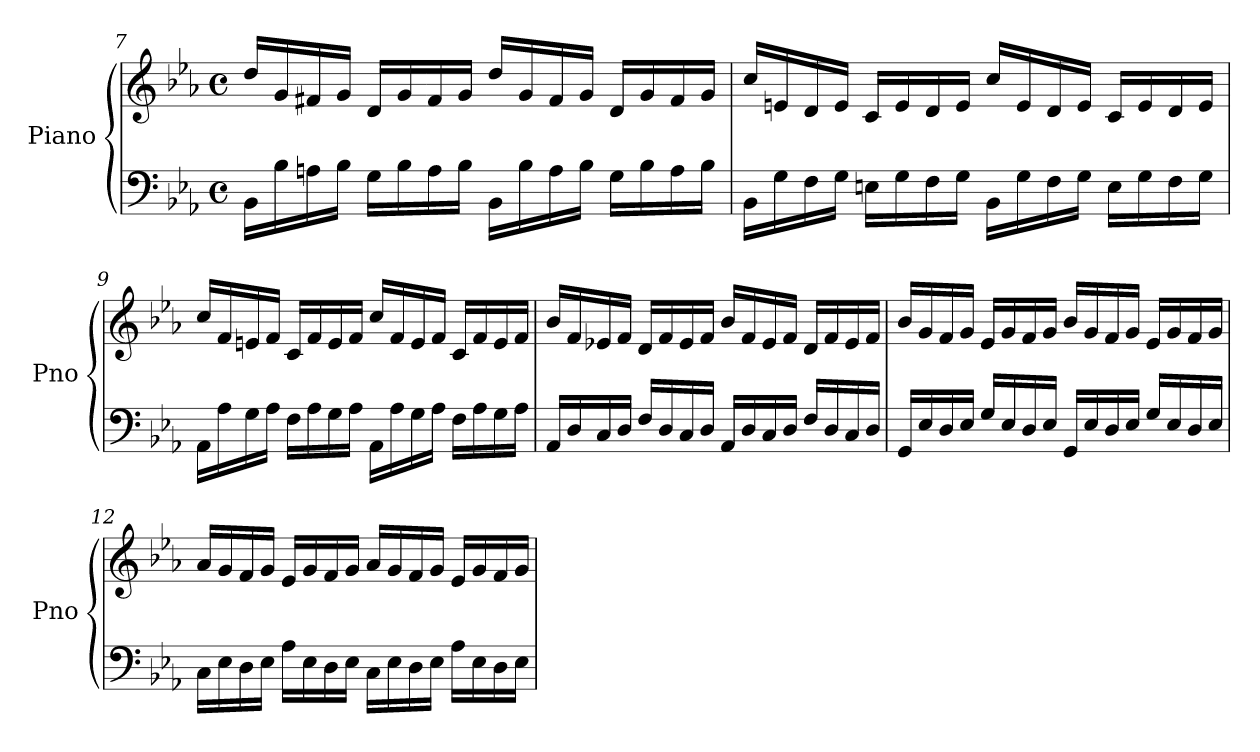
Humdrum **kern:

**kern	**kern
*part1	*part1
*staff2	*staff1
*I"Piano	*
*I'Pno	*
*clefF4	*clefG2
*k[b-e-a-]	*k[b-e-a-]
*M4/4	*M4/4
*met(c)	*met(c)
=7	=7
16BB-\LL	16dd/LL
16B-\	16g/
16An\	16f#X/
16B-\JJ	16g/JJ
16G\LL	16d/LL
16B-\	16g/
16A\	16f#/
16B-\JJ	16g/JJ
16BB-\LL	16dd/LL
16B-\	16g/
16A\	16f#/
16B-\JJ	16g/JJ
16G\LL	16d/LL
16B-\	16g/
16A\	16f#/
16B-\JJ	16g/JJ
=8	=8
16BB-\LL	16cc/LL
16G\	16en/
16F\	16d/
16G\JJ	16e/JJ
16En\LL	16c/LL
16G\	16e/
16F\	16d/
16G\JJ	16e/JJ
16BB-\LL	16cc/LL
16G\	16e/
16F\	16d/
16G\JJ	16e/JJ
16E\LL	16c/LL
16G\	16e/
16F\	16d/
16G\JJ	16e/JJ
!!LO:LB:g=z
=9	=9
16AA-\LL	16cc/LL
16A-\	16f/
16G\	16en/
16A-\JJ	16f/JJ
16F\LL	16c/LL
16A-\	16f/
16G\	16e/
16A-\JJ	16f/JJ
16AA-\LL	16cc/LL
16A-\	16f/
16G\	16e/
16A-\JJ	16f/JJ
16F\LL	16c/LL
16A-\	16f/
16G\	16e/
16A-\JJ	16f/JJ
=10	=10
16AA-/LL	16b-/LL
16D/	16f/
16C/	16e-X/
16D/JJ	16f/JJ
16F/LL	16d/LL
16D/	16f/
16C/	16e-/
16D/JJ	16f/JJ
16AA-/LL	16b-/LL
16D/	16f/
16C/	16e-/
16D/JJ	16f/JJ
16F/LL	16d/LL
16D/	16f/
16C/	16e-/
16D/JJ	16f/JJ
=11	=11
16GG/LL	16b-/LL
16E-/	16g/
16D/	16f/
16E-/JJ	16g/JJ
16G/LL	16e-/LL
16E-/	16g/
16D/	16f/
16E-/JJ	16g/JJ
16GG/LL	16b-/LL
16E-/	16g/
16D/	16f/
16E-/JJ	16g/JJ
16G/LL	16e-/LL
16E-/	16g/
16D/	16f/
16E-/JJ	16g/JJ
!!LO:PB:g=z
=12	=12
16C\LL	16a-/LL
16E-\	16g/
16D\	16f/
16E-\JJ	16g/JJ
16A-\LL	16e-/LL
16E-\	16g/
16D\	16f/
16E-\JJ	16g/JJ
16C\LL	16a-/LL
16E-\	16g/
16D\	16f/
16E-\JJ	16g/JJ
16A-\LL	16e-/LL
16E-\	16g/
16D\	16f/
16E-\JJ	16g/JJ
=	=
*-	*-
